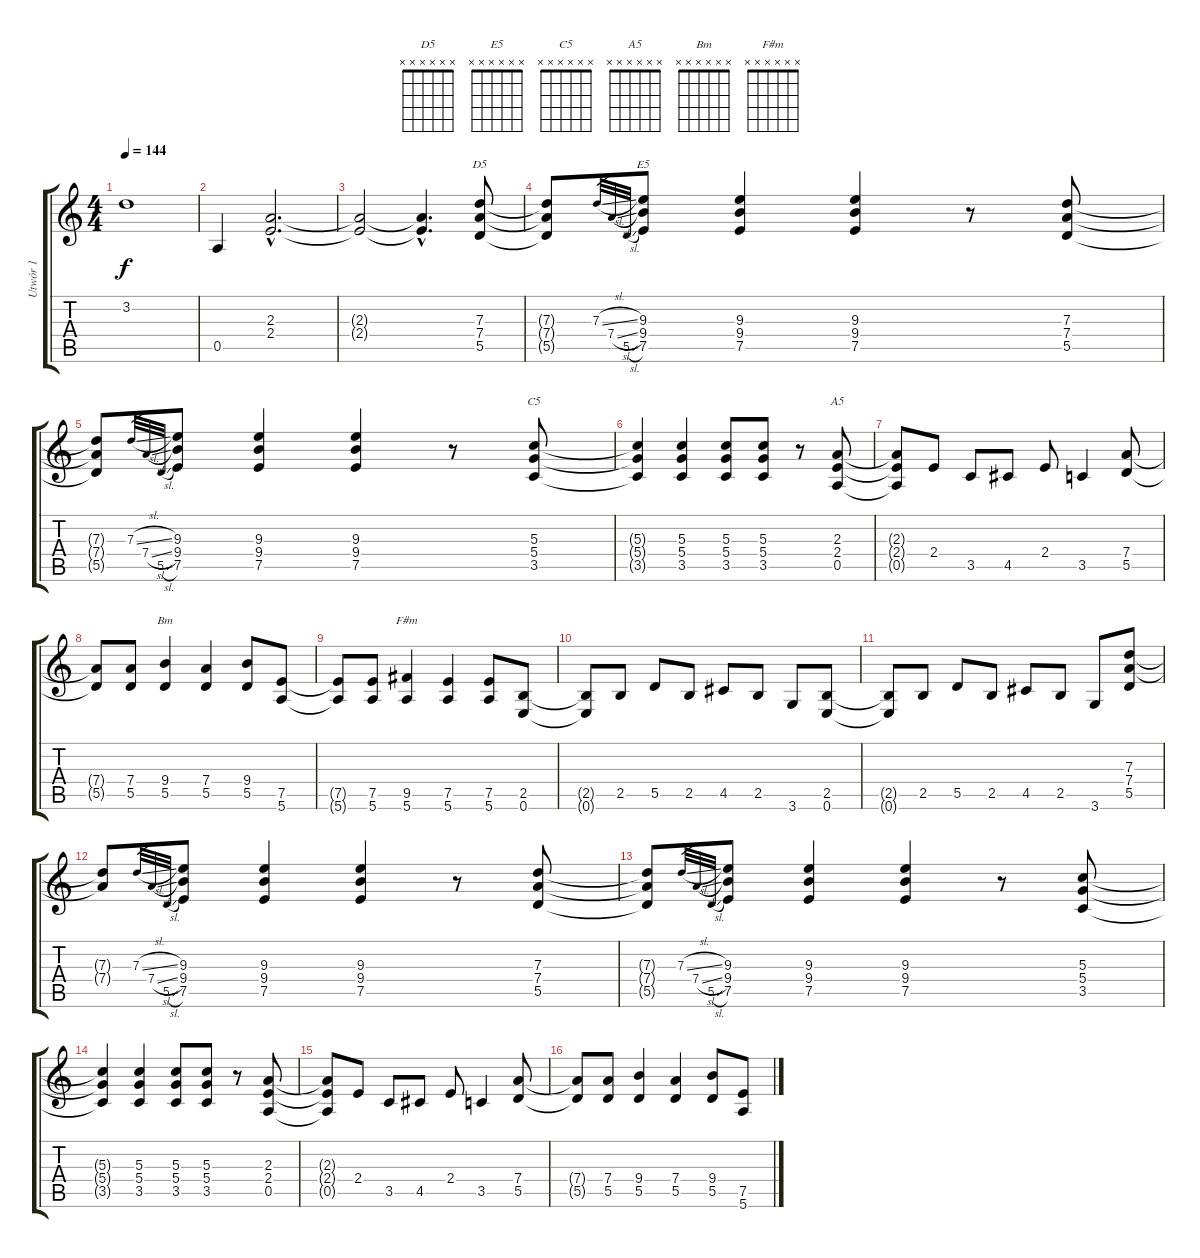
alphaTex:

\track ("Utwór 1" "Utwór 1") {instrument distortionguitar}
\staff {score tabs}
\tuning (E4 B3 G3 D3 A2 E2) {hide}
\chord ("D5" x x x x x x) {firstfret 0}
\chord ("E5" x x x x x x) {firstfret 0}
\chord ("C5" x x x x x x) {firstfret 0}
\chord ("A5" x x x x x x) {firstfret 0}
\chord ("Bm" x x x x x x) {firstfret 0}
\chord ("F#m" x x x x x x) {firstfret 0}
\ts (4 4)
\tempo 144
\clef g2
\ks c
3.2{t}.1{dy f} |
0.5.4 (2.3{hac} 2.4{hac}).2{d} |
(2.3{t} 2.4{t}).2 (2.3{hac t} 2.4{hac t}).4{d} (7.3 7.4 5.5).8{ch "D5"} |
(7.3{t} 7.4{t} 5.5{t}).8 7.3{sl}.32{gr} 7.4{sl}.32{gr} 5.5{sl}.32{gr} (9.3 9.4 7.5).8{ch "E5"} (9.3 9.4 7.5).4 (9.3 9.4 7.5).4 r.8 (7.3 7.4 5.5).8 |
(7.3{t} 7.4{t} 5.5{t}).8 7.3{sl}.32{gr} 7.4{sl}.32{gr} 5.5{sl}.32{gr} (9.3 9.4 7.5).8 (9.3 9.4 7.5).4 (9.3 9.4 7.5).4 r.8 (5.3 5.4 3.5).8{ch "C5"} |
(5.3{t} 5.4{t} 3.5{t}).4 (5.3 5.4 3.5).4 (5.3 5.4 3.5).8 (5.3 5.4 3.5).8 r.8 (2.3 2.4 0.5).8{ch "A5"} |
(2.3{t} 2.4{t} 0.5{t}).8 2.4.8 3.5.8 4.5.8 2.4.8 3.5.4 (7.4 5.5).8 |
(7.4{t} 5.5{t}).8 (7.4 5.5).8 (9.4 5.5).4{ch "Bm"} (7.4 5.5).4 (9.4 5.5).8 (7.5 5.6).8 |
(7.5{t} 5.6{t}).8 (7.5 5.6).8 (9.5 5.6).4{ch "F#m"} (7.5 5.6).4 (7.5 5.6).8 (2.5 0.6).8 |
(2.5{t} 0.6{t}).8 2.5.8 5.5.8 2.5.8 4.5.8 2.5.8 3.6.8 (2.5 0.6).8 |
(2.5{t} 0.6{t}).8 2.5.8 5.5.8 2.5.8 4.5.8 2.5.8 3.6.8 (7.3 7.4 5.5).8 |
(7.3{t} 7.4{t}).8 7.3{sl}.32{gr} 7.4{sl}.32{gr} 5.5{sl}.32{gr} (9.3 9.4 7.5).8 (9.3 9.4 7.5).4 (9.3 9.4 7.5).4 r.8 (7.3 7.4 5.5).8 |
(7.3{t} 7.4{t} 5.5{t}).8 7.3{sl}.32{gr} 7.4{sl}.32{gr} 5.5{sl}.32{gr} (9.3 9.4 7.5).8 (9.3 9.4 7.5).4 (9.3 9.4 7.5).4 r.8 (5.3 5.4 3.5).8 |
(5.3{t} 5.4{t} 3.5{t}).4 (5.3 5.4 3.5).4 (5.3 5.4 3.5).8 (5.3 5.4 3.5).8 r.8 (2.3 2.4 0.5).8 |
(2.3{t} 2.4{t} 0.5{t}).8 2.4.8 3.5.8 4.5.8 2.4.8 3.5.4 (7.4 5.5).8 |
(7.4{t} 5.5{t}).8 (7.4 5.5).8 (9.4 5.5).4 (7.4 5.5).4 (9.4 5.5).8 (7.5 5.6).8
